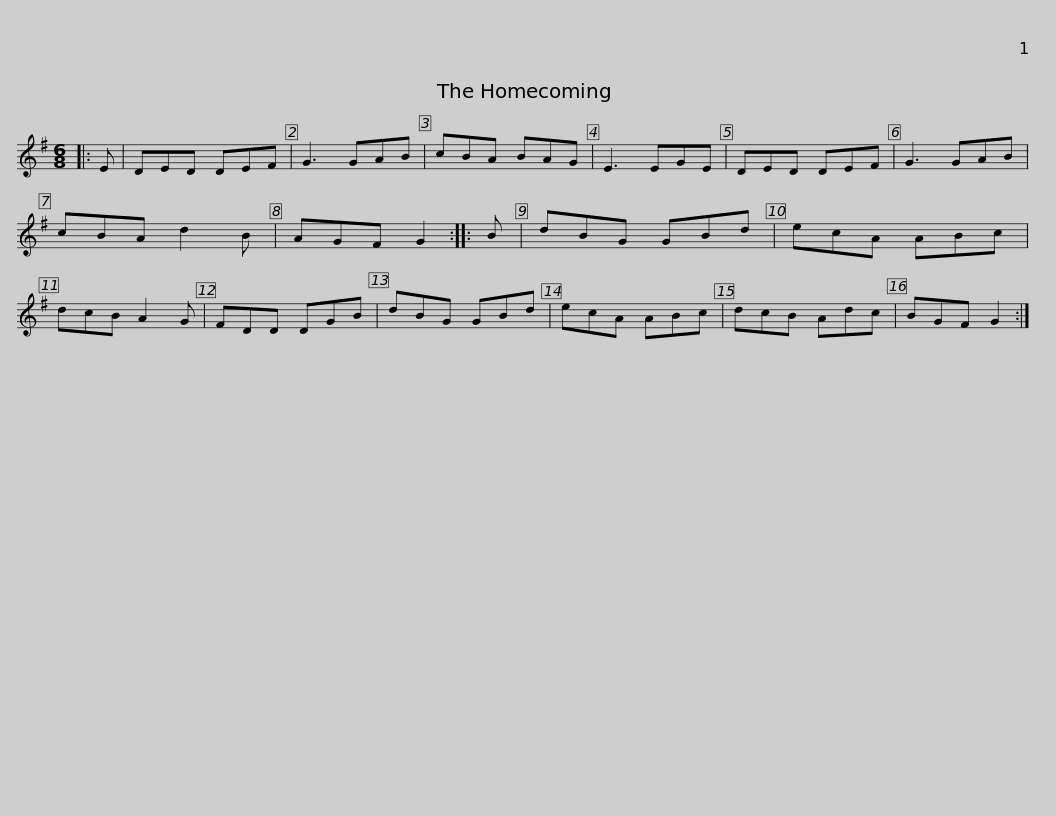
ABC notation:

X:1
L:1/8
M:6/8
I:linebreak $
K:G
V:1 treble
V:1
|: E | DED DEF | G3 GAB | cBA BAG | E3 EGE | %5
 DED DEF | G3 GAB | cBA d2 B | AGF G2 ::$ B | %10
 dBG GBd | ecA ABc | dcB A2 G | FDD DGB | dBG GBd | %15
 ecA ABc | dcB Adc |$ BGF G2 :| %18
